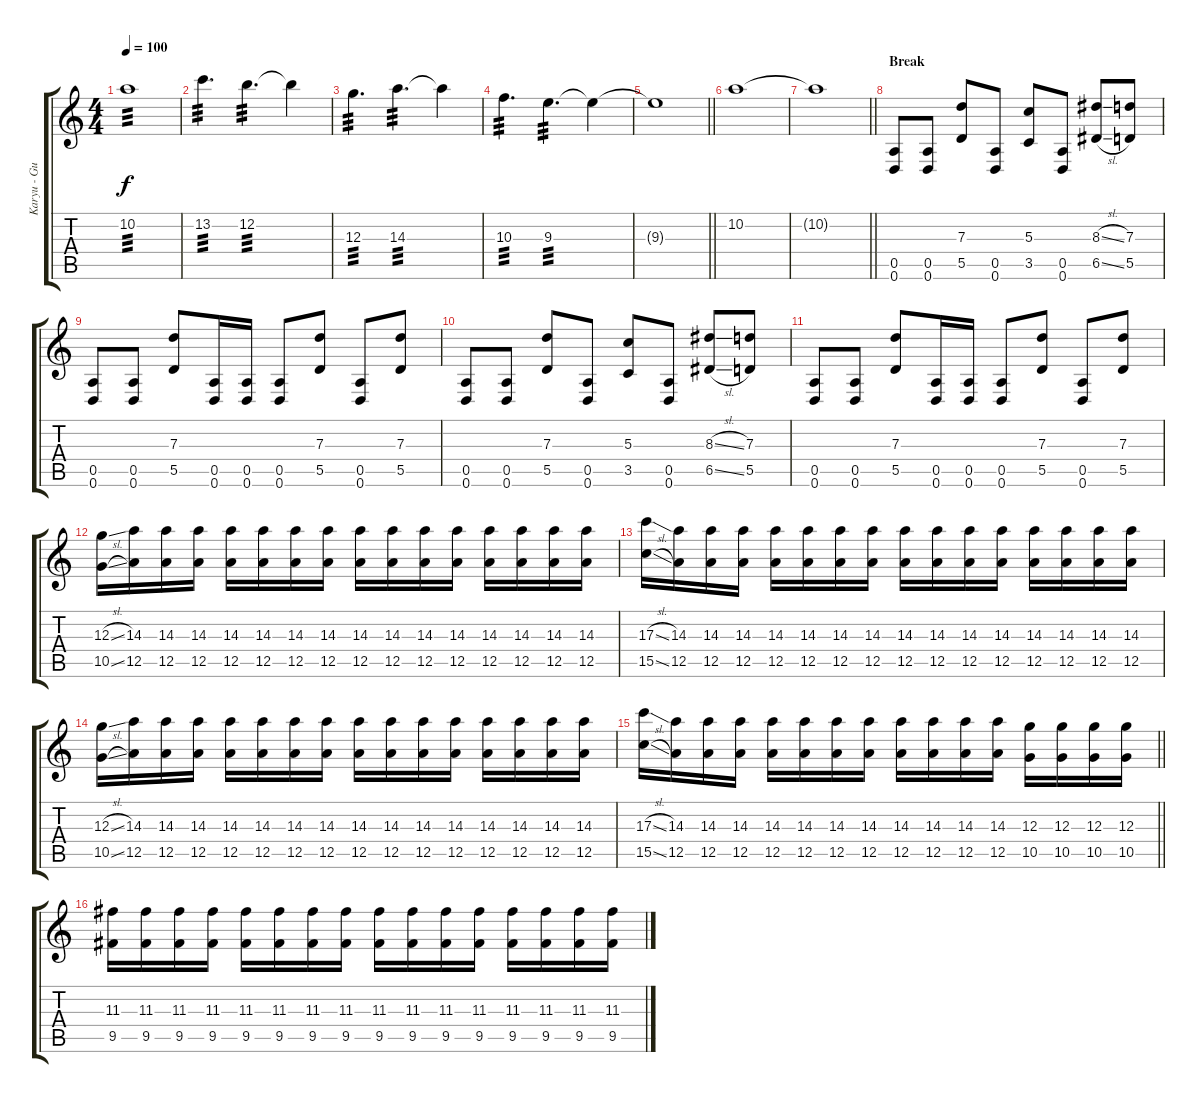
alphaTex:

\track ("Karyu - Guitar 1" "Karyu - Gu") {instrument distortionguitar}
\staff {score tabs}
\tuning (E4 B3 G3 D3 A2 D2) {hide}
\ts (4 4)
\tempo 100
\clef g2
\ks c
10.2.1{tp 3 dy f} |
13.2.4{d tp 3} 12.2.4{d tp 3} 12.2{t}.4 |
12.3.4{d tp 3} 14.3.4{d tp 3} 14.3{t}.4 |
10.3.4{d tp 3} 9.3.4{d tp 3} 9.3{t}.4 |
\barLineRight lightlight
9.3{t}.1 |
10.2.1 |
\barLineRight lightlight
10.2{t}.1{volume 0} |
\section ("" "Break")
(0.5 0.6).8{volume 12} (0.5 0.6).8 (7.3 5.5).8 (0.5 0.6).8 (5.3 3.5).8 (0.5 0.6).8 (8.3{sl} 6.5{sl}).8 (7.3 5.5).8 |
(0.5 0.6).8 (0.5 0.6).8 (7.3 5.5).8 (0.5 0.6).16 (0.5 0.6).16 (0.5 0.6).8 (7.3 5.5).8 (0.5 0.6).8 (7.3 5.5).8 |
(0.5 0.6).8 (0.5 0.6).8 (7.3 5.5).8 (0.5 0.6).8 (5.3 3.5).8 (0.5 0.6).8 (8.3{sl} 6.5{sl}).8 (7.3 5.5).8 |
(0.5 0.6).8 (0.5 0.6).8 (7.3 5.5).8 (0.5 0.6).16 (0.5 0.6).16 (0.5 0.6).8 (7.3 5.5).8 (0.5 0.6).8 (7.3 5.5).8 |
(12.3{sl} 10.5{sl}).16 (14.3 12.5).16 (14.3 12.5).16 (14.3 12.5).16 (14.3 12.5).16 (14.3 12.5).16 (14.3 12.5).16 (14.3 12.5).16 (14.3 12.5).16 (14.3 12.5).16 (14.3 12.5).16 (14.3 12.5).16 (14.3 12.5).16 (14.3 12.5).16 (14.3 12.5).16 (14.3 12.5).16 |
(17.3{sl} 15.5{sl}).16 (14.3 12.5).16 (14.3 12.5).16 (14.3 12.5).16 (14.3 12.5).16 (14.3 12.5).16 (14.3 12.5).16 (14.3 12.5).16 (14.3 12.5).16 (14.3 12.5).16 (14.3 12.5).16 (14.3 12.5).16 (14.3 12.5).16 (14.3 12.5).16 (14.3 12.5).16 (14.3 12.5).16 |
(12.3{sl} 10.5{sl}).16 (14.3 12.5).16 (14.3 12.5).16 (14.3 12.5).16 (14.3 12.5).16 (14.3 12.5).16 (14.3 12.5).16 (14.3 12.5).16 (14.3 12.5).16 (14.3 12.5).16 (14.3 12.5).16 (14.3 12.5).16 (14.3 12.5).16 (14.3 12.5).16 (14.3 12.5).16 (14.3 12.5).16 |
\barLineRight lightlight
(17.3{sl} 15.5{sl}).16 (14.3 12.5).16 (14.3 12.5).16 (14.3 12.5).16 (14.3 12.5).16 (14.3 12.5).16 (14.3 12.5).16 (14.3 12.5).16 (14.3 12.5).16 (14.3 12.5).16 (14.3 12.5).16 (14.3 12.5).16 (12.3 10.5).16 (12.3 10.5).16 (12.3 10.5).16 (12.3 10.5).16 |
(11.3 9.5).16 (11.3 9.5).16 (11.3 9.5).16 (11.3 9.5).16 (11.3 9.5).16 (11.3 9.5).16 (11.3 9.5).16 (11.3 9.5).16 (11.3 9.5).16 (11.3 9.5).16 (11.3 9.5).16 (11.3 9.5).16 (11.3 9.5).16 (11.3 9.5).16 (11.3 9.5).16 (11.3 9.5).16
